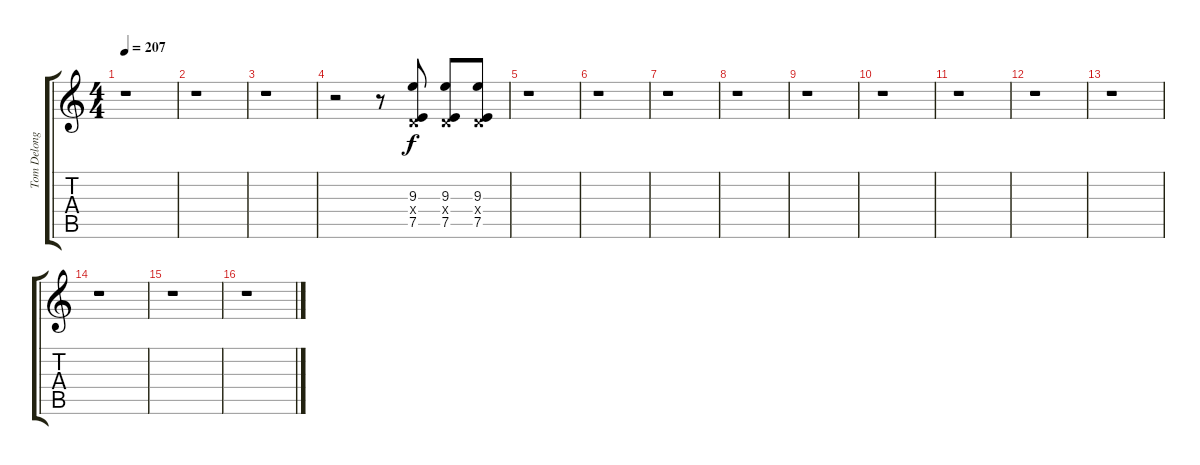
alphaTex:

\track ("Tom Delong (Distortion 1)" "Tom Delong") {instrument distortionguitar}
\staff {score tabs}
\tuning (E4 B3 G3 D3 A2 E2) {hide}
\ts (4 4)
\tempo 207
\clef g2
\ks c
r.1{dy f} |
r.1 |
r.1 |
r.2 r.8 (9.3 0.4{x} 7.5).8 (9.3 0.4{x} 7.5).8 (9.3 0.4{x} 7.5).8 |
r.1 |
r.1 |
r.1 |
r.1 |
r.1 |
r.1 |
r.1 |
r.1 |
r.1 |
r.1 |
r.1 |
r.1
